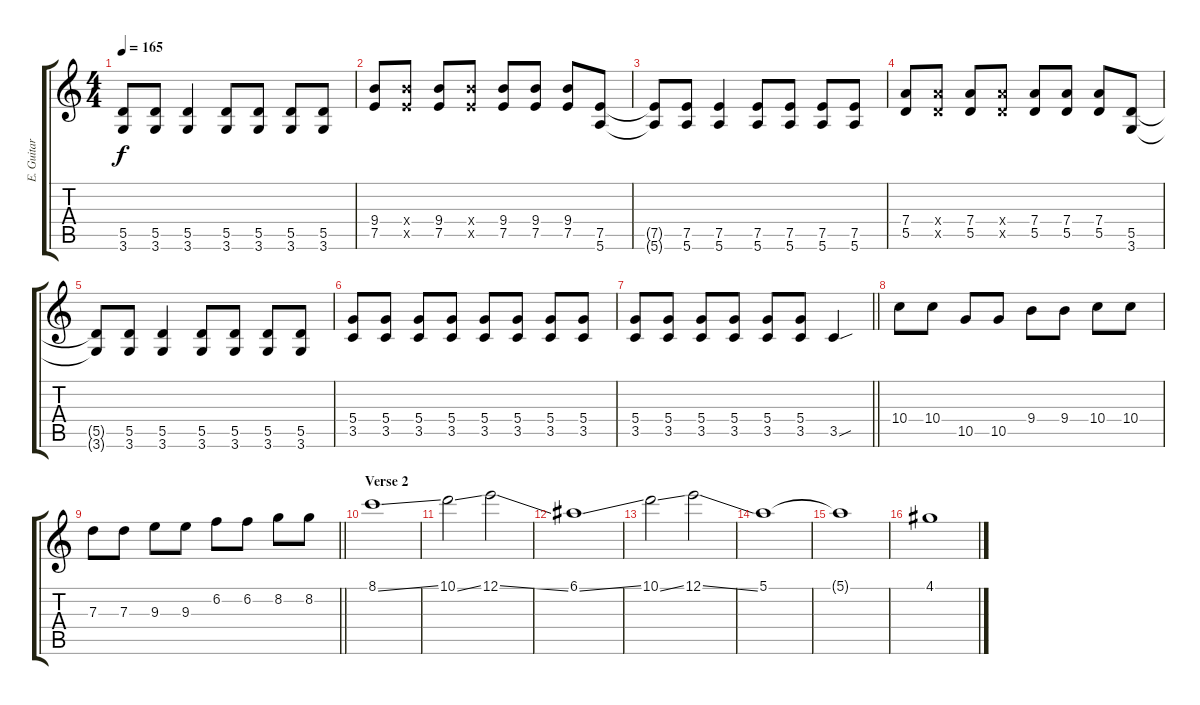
\track ("E. Guitar Lead" "E. Guitar ") {instrument overdrivenguitar}
\staff {score tabs}
\tuning (E4 B3 G3 D3 A2 E2) {hide}
\ts (4 4)
\tempo 165
\clef g2
\ks c
(5.5{t} 3.6{t}).8{dy f} (5.5 3.6).8 (5.5 3.6).4 (5.5 3.6).8 (5.5 3.6).8 (5.5 3.6).8 (5.5 3.6).8 |
(9.4 7.5).8 (9.4{x} 7.5{x}).8 (9.4 7.5).8 (9.4{x} 7.5{x}).8 (9.4 7.5).8 (9.4 7.5).8 (9.4 7.5).8 (7.5 5.6).8 |
(7.5{t} 5.6{t}).8 (7.5 5.6).8 (7.5 5.6).4 (7.5 5.6).8 (7.5 5.6).8 (7.5 5.6).8 (7.5 5.6).8 |
(7.4 5.5).8 (7.4{x} 5.5{x}).8 (7.4 5.5).8 (7.4{x} 5.5{x}).8 (7.4 5.5).8 (7.4 5.5).8 (7.4 5.5).8 (5.5 3.6).8 |
(5.5{t} 3.6{t}).8 (5.5 3.6).8 (5.5 3.6).4 (5.5 3.6).8 (5.5 3.6).8 (5.5 3.6).8 (5.5 3.6).8 |
(5.4 3.5).8 (5.4 3.5).8 (5.4 3.5).8 (5.4 3.5).8 (5.4 3.5).8 (5.4 3.5).8 (5.4 3.5).8 (5.4 3.5).8 |
\barLineRight lightlight
(5.4 3.5).8 (5.4 3.5).8 (5.4 3.5).8 (5.4 3.5).8 (5.4 3.5).8 (5.4 3.5).8 3.5{sou}.4 |
10.4.8 10.4.8 10.5.8 10.5.8 9.4.8 9.4.8 10.4.8 10.4.8 |
\barLineRight lightlight
7.3.8 7.3.8 9.3.8 9.3.8 6.2.8 6.2.8 8.2.8 8.2.8 |
\section ("" "Verse 2")
8.1{ss}.1 |
10.1{ss}.2 12.1{ss}.2 |
6.1{ss}.1 |
10.1{ss}.2 12.1{ss}.2 |
5.1.1 |
5.1{t}.1 |
4.1.1
